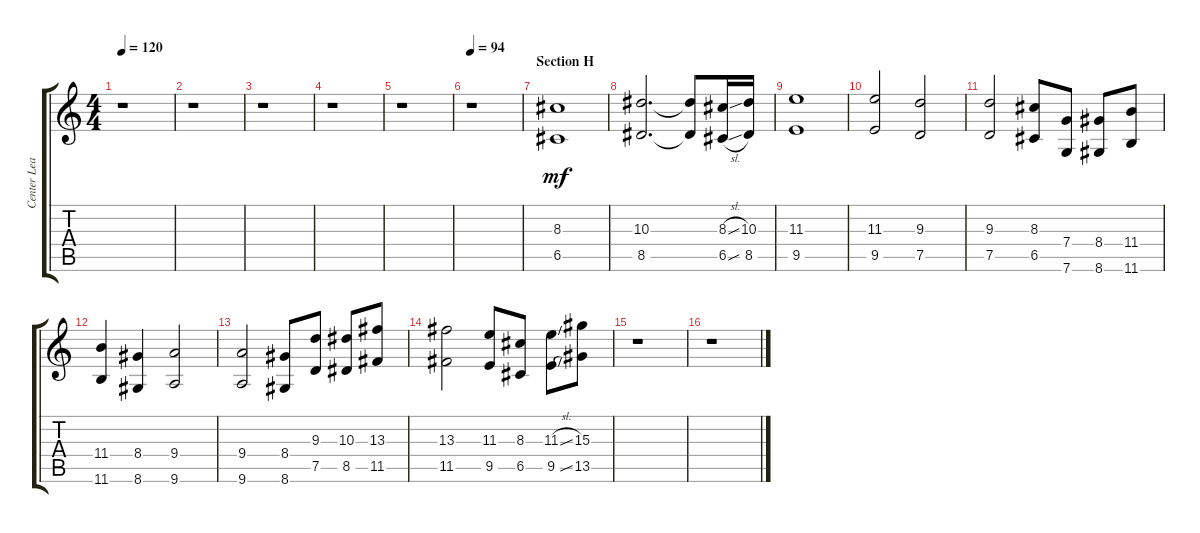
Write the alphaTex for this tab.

\track ("Center Lead 1" "Center Lea") {instrument overdrivenguitar}
\staff {score tabs}
\tuning (D4 A3 F3 C3 G2 C2) {hide}
\ts (4 4)
\tempo 120
\clef g2
\ks aminor
r.1{dy mf} |
r.1 |
r.1 |
r.1 |
r.1 |
\tempo 94
r.1 |
\section ("" "Section H")
(8.3 6.5).1 |
(10.3 8.5).2{d} (10.3{t} 8.5{t}).8 (8.3{sl} 6.5{sl}).16 (10.3 8.5).16 |
(11.3 9.5).1 |
(11.3 9.5).2 (9.3 7.5).2 |
(9.3 7.5).2 (8.3 6.5).8 (7.4 7.6).8 (8.4 8.6).8 (11.4 11.6).8 |
(11.4 11.6).4 (8.4 8.6).4 (9.4 9.6).2 |
(9.4 9.6).2 (8.4 8.6).8 (9.3 7.5).8 (10.3 8.5).8 (13.3 11.5).8 |
(13.3 11.5).2 (11.3 9.5).8 (8.3 6.5).8 (11.3{sl} 9.5{sl}).8 (15.3 13.5).8 |
r.1 |
r.1
